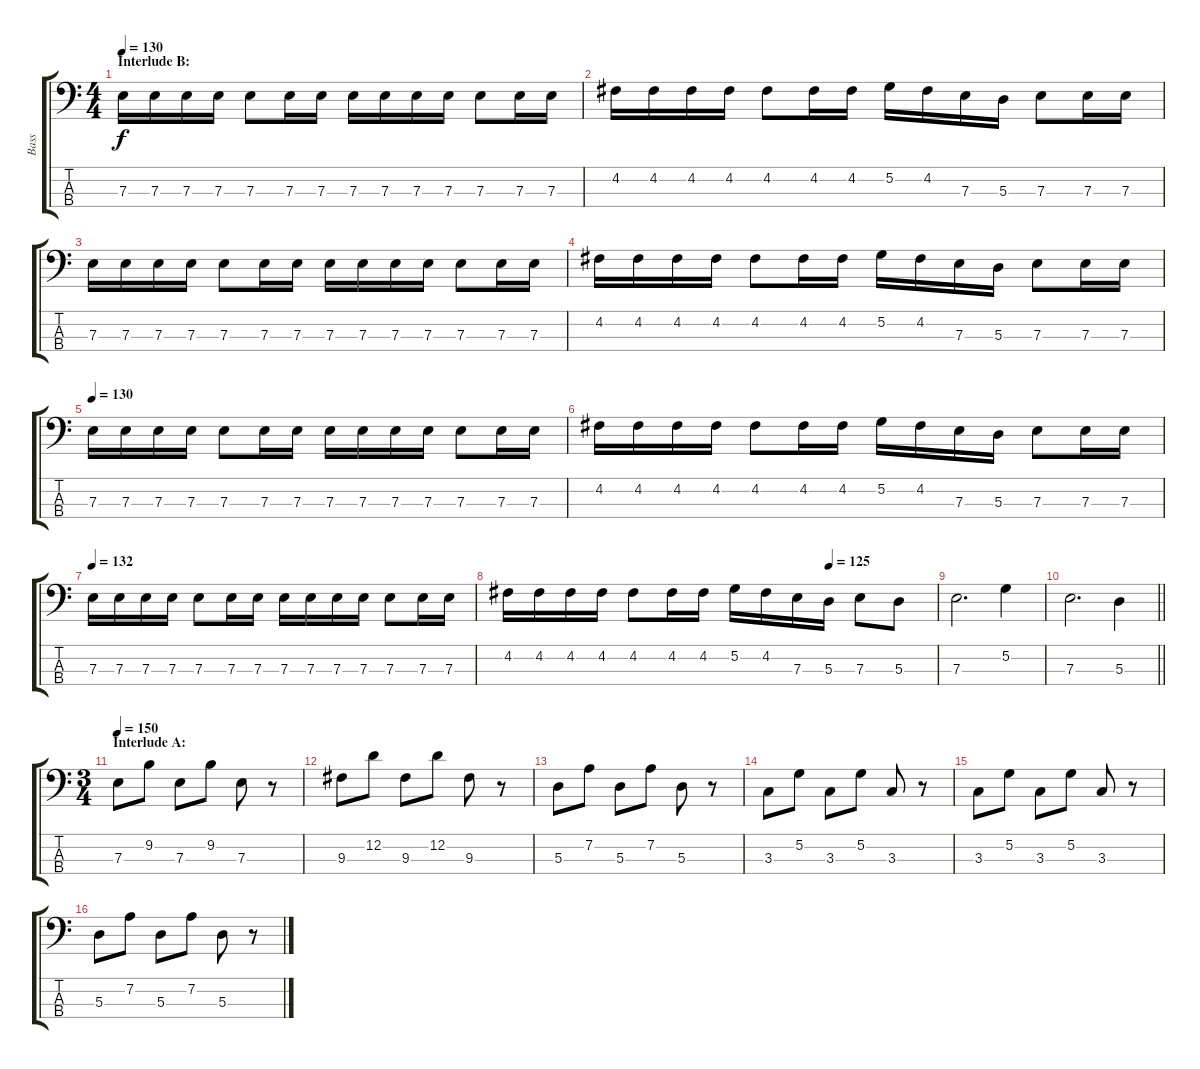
\track ("Bass" "Bass") {instrument electricbassfinger}
\staff {score tabs}
\tuning (G2 D2 A1 E1) {hide}
\ts (4 4)
\section ("" "Interlude B:")
\tempo 130
\clef f4
\ks c
7.3.16{dy f} 7.3.16 7.3.16 7.3.16 7.3.8 7.3.16 7.3.16 7.3.16 7.3.16 7.3.16 7.3.16 7.3.8 7.3.16 7.3.16 |
4.2.16 4.2.16 4.2.16 4.2.16 4.2.8 4.2.16 4.2.16 5.2.16 4.2.16 7.3.16 5.3.16 7.3.8 7.3.16 7.3.16 |
7.3.16 7.3.16 7.3.16 7.3.16 7.3.8 7.3.16 7.3.16 7.3.16 7.3.16 7.3.16 7.3.16 7.3.8 7.3.16 7.3.16 |
4.2.16 4.2.16 4.2.16 4.2.16 4.2.8 4.2.16 4.2.16 5.2.16 4.2.16 7.3.16 5.3.16 7.3.8 7.3.16 7.3.16 |
\tempo 130
7.3.16 7.3.16 7.3.16 7.3.16 7.3.8 7.3.16 7.3.16 7.3.16 7.3.16 7.3.16 7.3.16 7.3.8 7.3.16 7.3.16 |
4.2.16 4.2.16 4.2.16 4.2.16 4.2.8 4.2.16 4.2.16 5.2.16 4.2.16 7.3.16 5.3.16 7.3.8 7.3.16 7.3.16 |
\tempo 132
7.3.16 7.3.16 7.3.16 7.3.16 7.3.8 7.3.16 7.3.16 7.3.16 7.3.16 7.3.16 7.3.16 7.3.8 7.3.16 7.3.16 |
\tempo (125 0.75)
4.2.16 4.2.16 4.2.16 4.2.16 4.2.8 4.2.16 4.2.16 5.2.16 4.2.16 7.3.16 5.3.16 7.3.8 5.3.8 |
7.3.2{d} 5.2.4 |
\barLineRight lightlight
7.3.2{d} 5.3.4 |
\ts (3 4)
\section ("" "Interlude A:")
\tempo 150
7.3.8 9.2.8 7.3.8 9.2.8 7.3.8 r.8 |
9.3.8 12.2.8 9.3.8 12.2.8 9.3.8 r.8 |
5.3.8 7.2.8 5.3.8 7.2.8 5.3.8 r.8 |
3.3.8 5.2.8 3.3.8 5.2.8 3.3.8 r.8 |
3.3.8 5.2.8 3.3.8 5.2.8 3.3.8 r.8 |
5.3.8 7.2.8 5.3.8 7.2.8 5.3.8 r.8
